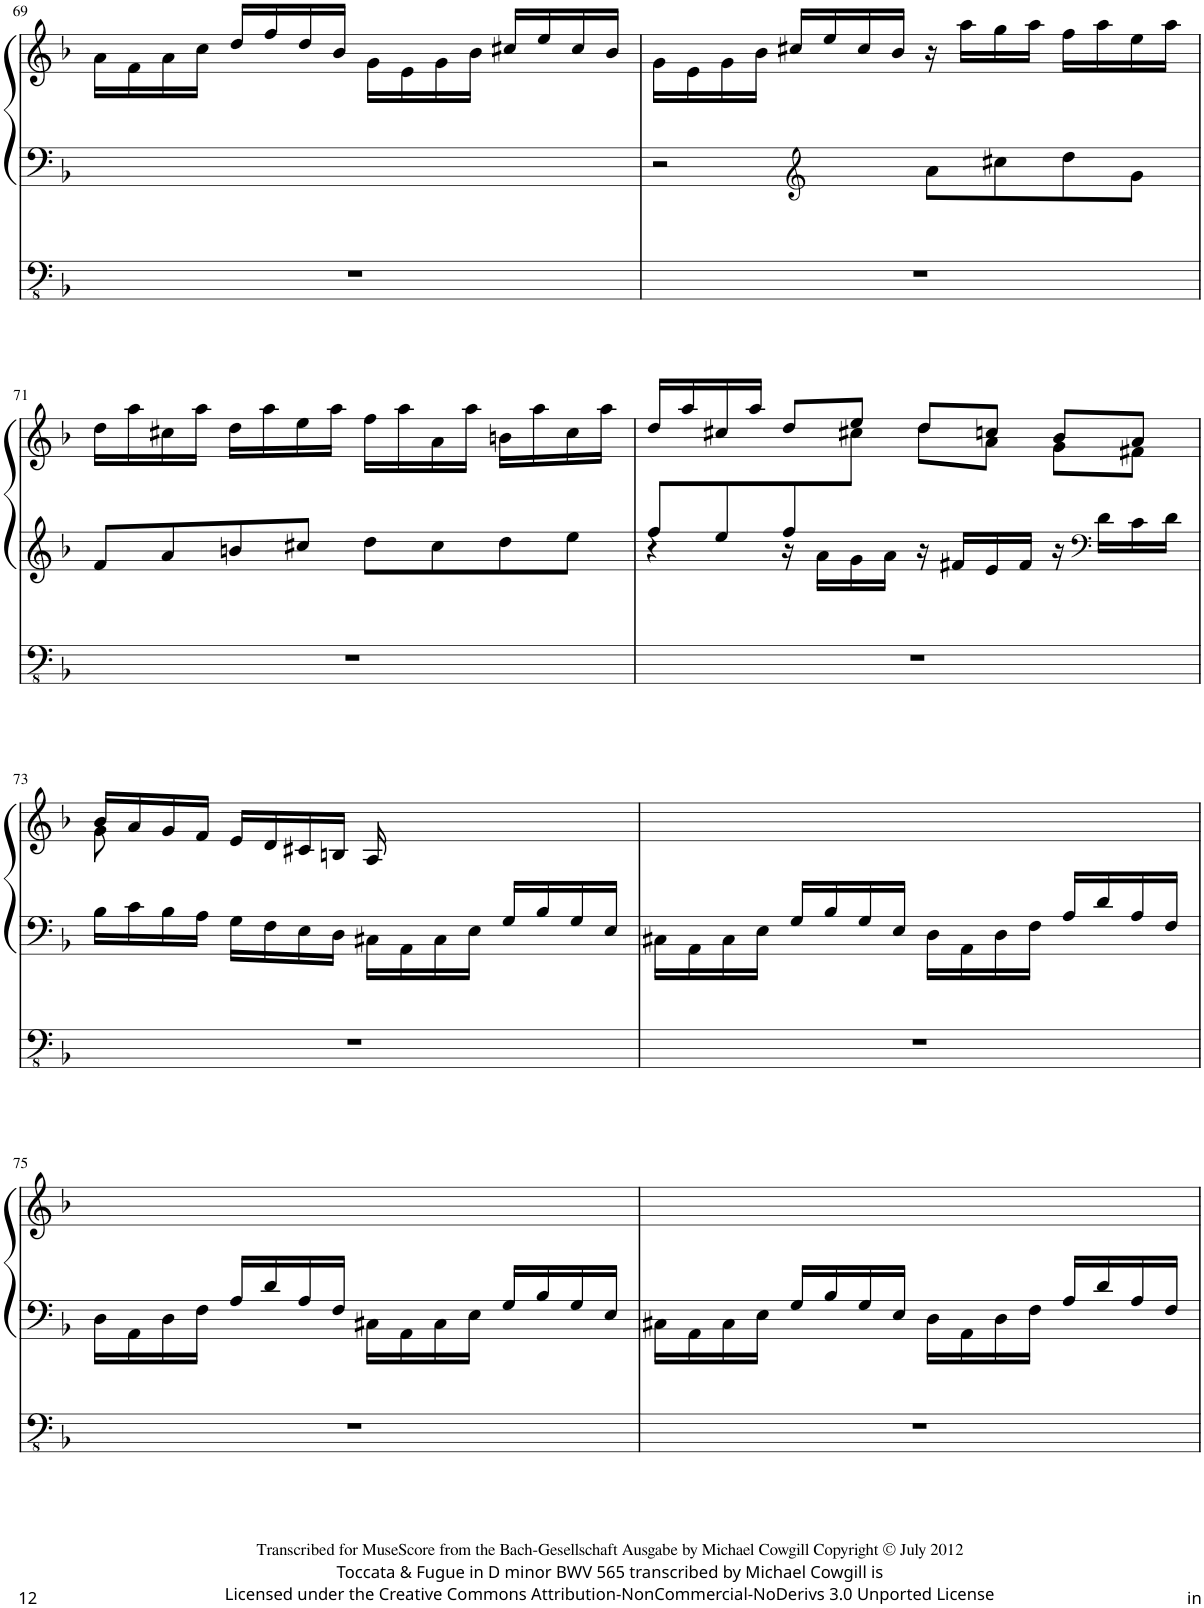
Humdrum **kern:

**kern	**kern	**kern
*part1	*part1	*part1
*staff3	*staff2	*staff1
*I"Organ	*	*
!!LO:PB:g=z
*clefFv4	*clefF4	*clefG2
*Trd1c2	*Trd1c2	*Trd1c2
*k[b-]	*k[b-]	*k[b-]
*M4/4	*M4/4	*M4/4
=69	=69	=69
1r	1ryy	16a\LL
.	.	16f\
.	.	16a\
.	.	16cc\JJ
.	.	16dd/LL
.	.	16ff/
.	.	16dd/
.	.	16b-/JJ
.	.	16g\LL
.	.	16e\
.	.	16g\
.	.	16b-\JJ
.	.	16cc#X/LL
.	.	16ee/
.	.	16cc#/
.	.	16b-/JJ
=70	=70	=70
*	*clefG2	*
1r	2r	16g\LL
.	.	16e\
.	.	16g\
.	.	16b-\JJ
.	.	16cc#X/LL
.	.	16ee/
.	.	16cc#/
.	.	16b-/JJ
.	8a\L	16r
.	.	16aa\LL
.	8cc#X\	16gg\
.	.	16aa\JJ
.	8dd\	16ff\LL
.	.	16aa\
.	8g\J	16ee\
.	.	16aa\JJ
!!LO:LB:g=z
=71	=71	=71
1r	8f/L	16dd\LL
.	.	16aa\
.	8a/	16cc#X\
.	.	16aa\JJ
.	8bn/	16dd\LL
.	.	16aa\
.	8cc#X/J	16ee\
.	.	16aa\JJ
.	8dd\L	16ff\LL
.	.	16aa\
.	8cc#\	16a\
.	.	16aa\JJ
.	8dd\	16bn\LL
.	.	16aa\
.	8ee\J	16cc#\
.	.	16aa\JJ
=72	=72	=72
*	*^	*^
1r	8ff/L	4r	16dd/LL	4.ryy
.	.	.	16aa/	.
.	8ee/	.	16cc#X/	.
.	.	.	16aa/JJ	.
.	8ff/	16r	8dd/L	.
.	.	16a\LL	.	.
.	2ryy	16g\	8ee/J	8cc#X\J
.	.	16a\JJ	.	.
.	.	16r	8dd/L	8dd\L
.	.	16f#X/LL	.	.
.	.	16e/	8ccn/J	8a\J
.	.	16f#/JJ	.	.
.	.	16r	8b-/L	8g\L
*	*clefF4	*	*	*
.	.	16d\LL	.	.
.	8ryy	16c\	8a/J	8f#X\J
.	.	16d\JJ	.	.
*	*v	*v	*	*
!!LO:LB:g=z	!!
=73	=73	=73	=73
1r	16B-\LL	16b-/LL	8g\
.	16c\	16a/	.
.	16B-\	16g/	2..ryy
.	16A\JJ	16f/JJ	.
.	16G\LL	16e/LL	.
.	16F\	16d/	.
.	16E\	16c#X/	.
.	16D\JJ	16Bn/JJ	.
.	16C#X\LL	16A/	.
.	16AA\	8.ryy	.
.	16C#\	.	.
.	16E\JJ	.	.
.	16G/LL	4ryy	.
.	16B-/	.	.
.	16G/	.	.
.	16E/JJ	.	.
*	*	*v	*v
=74	=74	=74
1r	16C#X\LL	1ryy
.	16AA\	.
.	16C#\	.
.	16E\JJ	.
.	16G/LL	.
.	16B-/	.
.	16G/	.
.	16E/JJ	.
.	16D\LL	.
.	16AA\	.
.	16D\	.
.	16F\JJ	.
.	16A/LL	.
.	16d/	.
.	16A/	.
.	16F/JJ	.
!!LO:LB:g=z
=75	=75	=75
1r	16D\LL	1ryy
.	16AA\	.
.	16D\	.
.	16F\JJ	.
.	16A/LL	.
.	16d/	.
.	16A/	.
.	16F/JJ	.
.	16C#X\LL	.
.	16AA\	.
.	16C#\	.
.	16E\JJ	.
.	16G/LL	.
.	16B-/	.
.	16G/	.
.	16E/JJ	.
=76	=76	=76
1r	16C#X\LL	1ryy
.	16AA\	.
.	16C#\	.
.	16E\JJ	.
.	16G/LL	.
.	16B-/	.
.	16G/	.
.	16E/JJ	.
.	16D\LL	.
.	16AA\	.
.	16D\	.
.	16F\JJ	.
.	16A/LL	.
.	16d/	.
.	16A/	.
.	16F/JJ	.
=	=	=
*-	*-	*-
